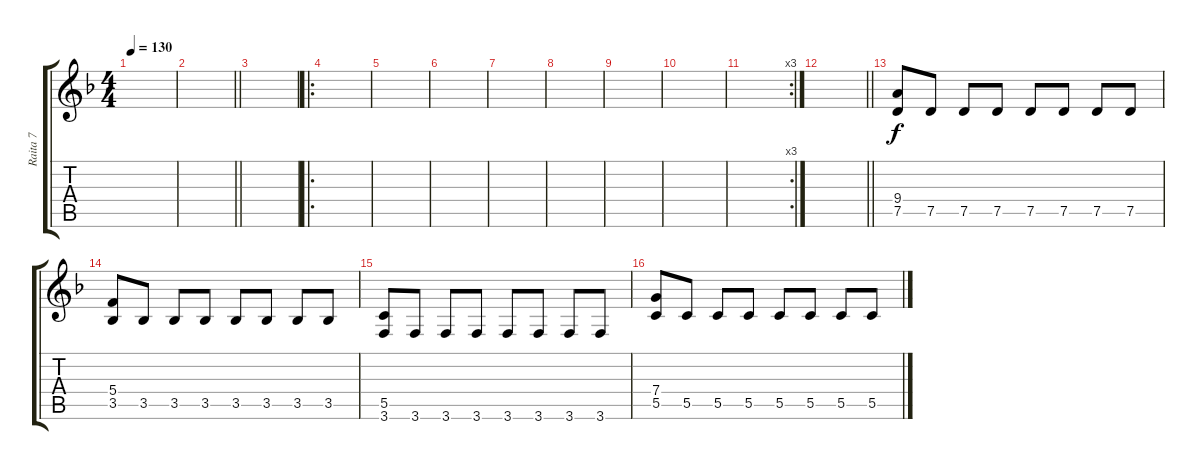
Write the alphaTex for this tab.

\track ("Raita 7" "Raita 7") {instrument acousticguitarsteel}
\staff {score tabs}
\tuning (D4 A3 F3 C3 G2 D2) {hide}
\ts (4 4)
\tempo 130
\clef g2
\ks f
|
\barLineRight lightlight
|
|
\ro
|
|
|
|
|
|
|
\rc 3
|
\barLineRight lightlight
|
(9.4 7.5).8 7.5.8 7.5.8 7.5.8 7.5.8 7.5.8 7.5.8 7.5.8 |
(5.4 3.5).8 3.5.8 3.5.8 3.5.8 3.5.8 3.5.8 3.5.8 3.5.8 |
(5.5 3.6).8 3.6.8 3.6.8 3.6.8 3.6.8 3.6.8 3.6.8 3.6.8 |
(7.4 5.5).8 5.5.8 5.5.8 5.5.8 5.5.8 5.5.8 5.5.8 5.5.8
